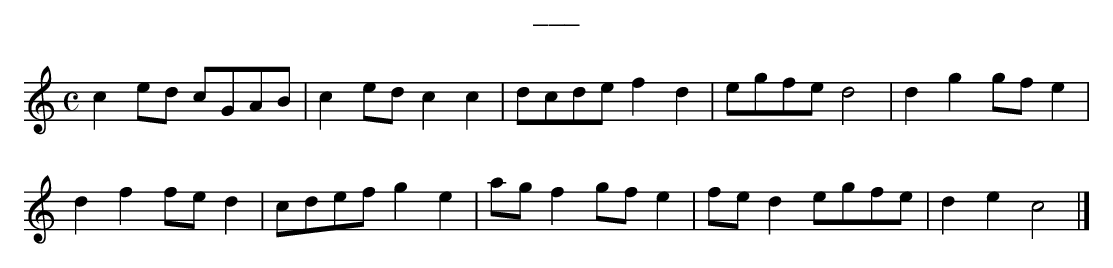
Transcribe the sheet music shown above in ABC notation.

X:1
T:___
K:Cmaj
M:C
L:1/8
c2 ed cGAB|c2 ed c2 c2|dcde f2 d2|egfe d4|d2 g2 gf e2|
d2 f2 fe d2|cdef g2 e2|ag f2 gf e2|fe d2 egfe|d2 e2 c4|]
